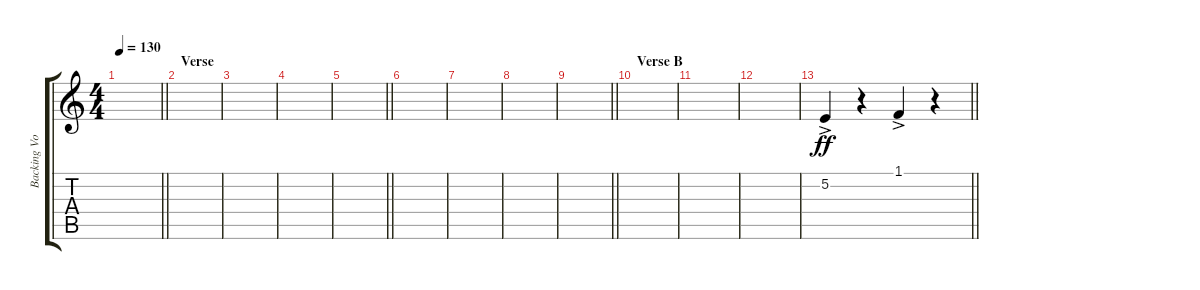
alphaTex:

\track ("Backing Vocals" "Backing Vo") {instrument lead6voice}
\staff {score tabs}
\tuning (E4 B3 G3 D3 A2 E2) {hide}
\ts (4 4)
\tempo 130
\clef g2
\barLineRight lightlight
\ks c
|
\section ("" "Verse")
|
|
|
\barLineRight lightlight
|
|
|
|
\barLineRight lightlight
|
\section ("" "Verse B")
|
|
|
\barLineRight lightlight
5.2{ac}.4{dy ff volume 16 balance 16} r.4 1.1{ac}.4{balance 0} r.4
